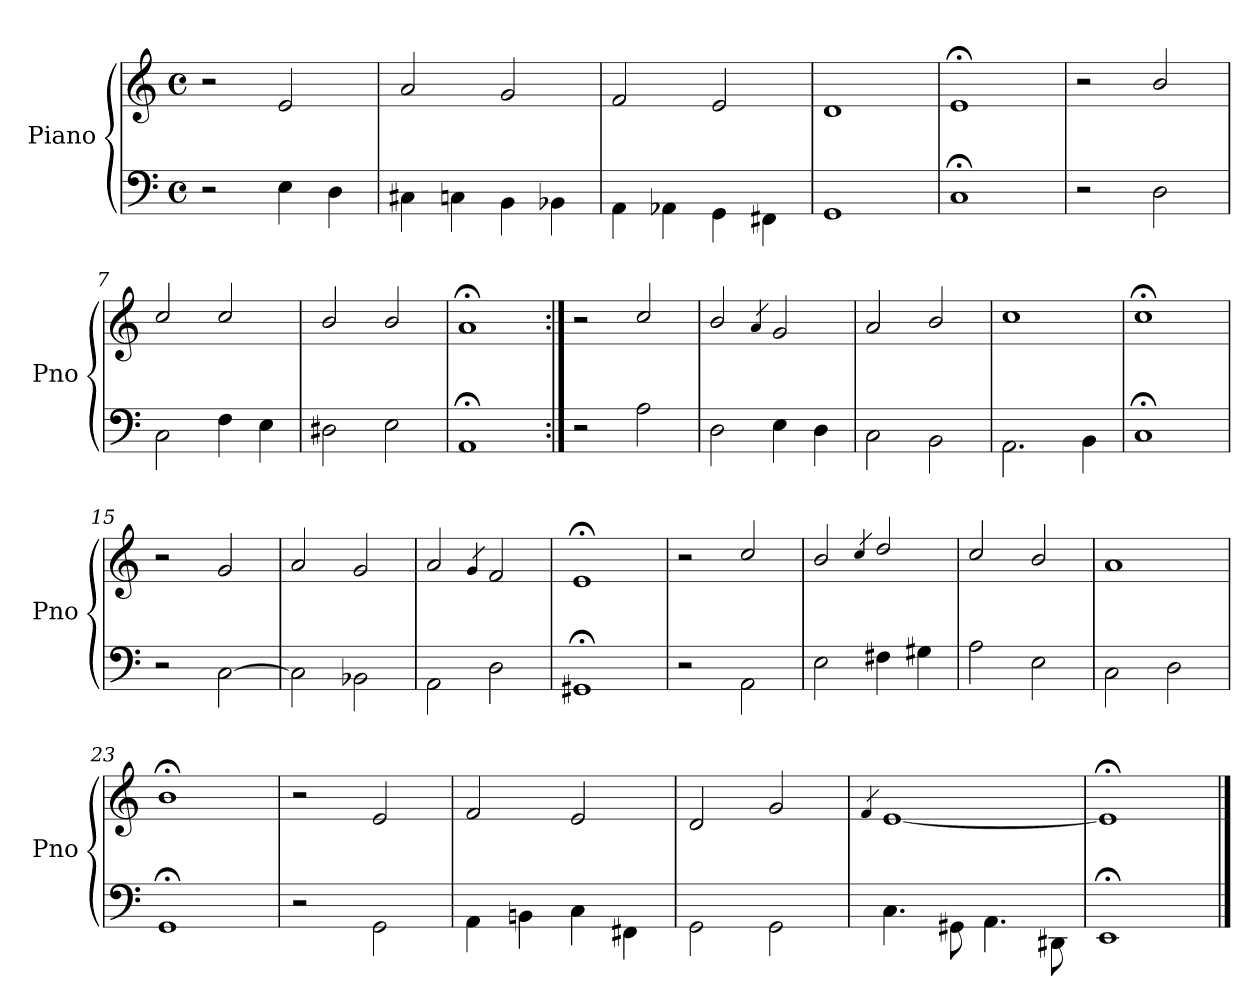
**kern	**kern
*part1	*part1
*staff2	*staff1
*I"Piano	*
*I'Pno	*
*clefF4	*clefG2
*k[]	*k[]
*M4/4	*M4/4
*met(c)	*met(c)
=1	=1
2r	2r
4E\	2e/
4D\	.
=2	=2
4C#X\	2a/
4Cn\	.
4BB\	2g/
4BB-X\	.
=3	=3
4AA\	2f/
4AA-X\	.
4GG\	2e/
4FF#X\	.
=4	=4
1GG\	1d/
=5	=5
1C;\	1e;</
=6	=6
2r	2r
2D\	2b/
=7	=7
2C\	2cc/
4F\	2cc/
4E\	.
=8	=8
2D#X\	2b/
2E\	2b/
=9	=9
1AA;\	1a;</
!!LO:LB:g=z
=10:|!	=10:|!
2r	2r
2A\	2cc/
=11	=11
2D\	2b/
.	4qa/
4E\	2g/
4D\	.
=12	=12
2C\	2a/
2BB\	2b/
=13	=13
2.AA\	1cc/
4BB\	.
=14	=14
1C;\	1cc;</
=15	=15
2r	2r
[<2C\	2g/
=16	=16
2C\]	2a/
2BB-X\	2g/
=17	=17
2AA\	2a/
.	4qg/
2D\	2f/
=18	=18
1GG#X;\	1e;</
!!LO:LB:g=z
=19	=19
2r	2r
2AA\	2cc/
=20	=20
2E\	2b/
.	4qcc/
4F#X\	2dd/
4G#X\	.
=21	=21
2A\	2cc/
2E\	2b/
=22	=22
2C\	1a/
2D\	.
=23	=23
1GG;\	1b;</
=24	=24
2r	2r
2GG\	2e/
=25	=25
4AA\	2f/
4BBn\	.
4C\	2e/
4FF#X\	.
=26	=26
2GG\	2d/
2GG\	2g/
=27	=27
.	4qf/
4.C\	[>1e/
8GG#X\	.
4.AA\	.
8DD#X\	.
=28	=28
1EE;\	1e;</]
==	==
*-	*-
